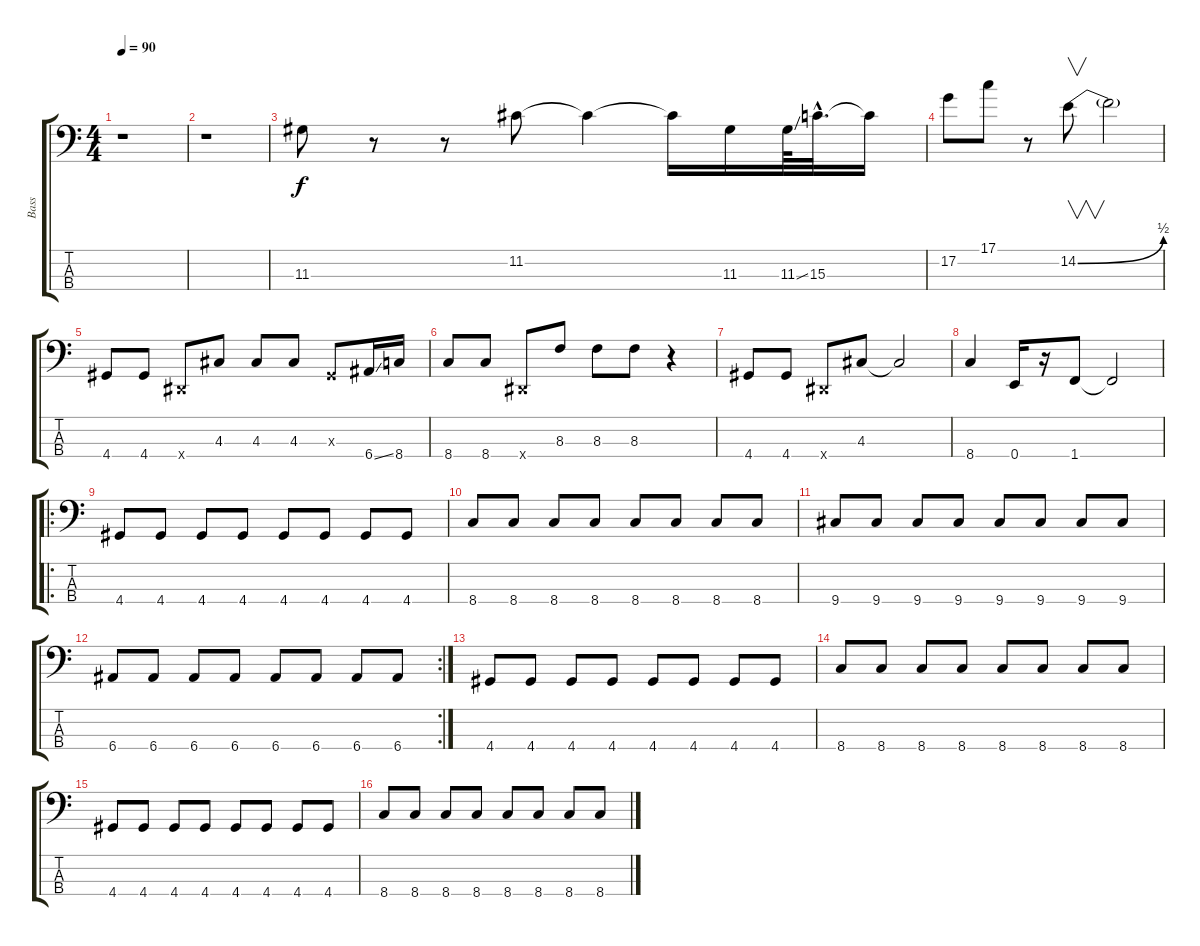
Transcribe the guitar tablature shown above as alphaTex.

\track ("Bass" "Bass") {instrument electricbasspick}
\staff {score tabs}
\tuning (G2 D2 A1 E1) {hide}
\ts (4 4)
\tempo 90
\clef f4
\ks c
r.1{dy f} |
r.1 |
11.3.8 r.8 r.8 11.2.8 11.2{t}.4 11.2{t}.16 11.3.16 11.3{ss}.64 15.3{hac}.32{d} 15.3{t}.16 |
17.2.8 17.1.8 r.8 14.2{be (bend 0 0 60 2)}.8{v} 14.2{t}.2 |
4.4.8 4.4.8 -1.4{x}.8 4.3.8 4.3.8 4.3.8 -1.3{x}.8 6.4{ss}.16 8.4.16 |
8.4.8 8.4.8 -1.4{x}.8 8.3.8 8.3.8 8.3.8 r.4 |
4.4.8 4.4.8 -1.4{x}.8 4.3.8 4.3{t}.2 |
8.4.4 0.4.16 r.16 1.4.8 1.4{t}.2 |
\ro
4.4.8 4.4.8 4.4.8 4.4.8 4.4.8 4.4.8 4.4.8 4.4.8 |
8.4.8 8.4.8 8.4.8 8.4.8 8.4.8 8.4.8 8.4.8 8.4.8 |
9.4.8 9.4.8 9.4.8 9.4.8 9.4.8 9.4.8 9.4.8 9.4.8 |
\rc 2
6.4.8 6.4.8 6.4.8 6.4.8 6.4.8 6.4.8 6.4.8 6.4.8 |
4.4.8 4.4.8 4.4.8 4.4.8 4.4.8 4.4.8 4.4.8 4.4.8 |
8.4.8 8.4.8 8.4.8 8.4.8 8.4.8 8.4.8 8.4.8 8.4.8 |
4.4.8 4.4.8 4.4.8 4.4.8 4.4.8 4.4.8 4.4.8 4.4.8 |
8.4.8 8.4.8 8.4.8 8.4.8 8.4.8 8.4.8 8.4.8 8.4.8
